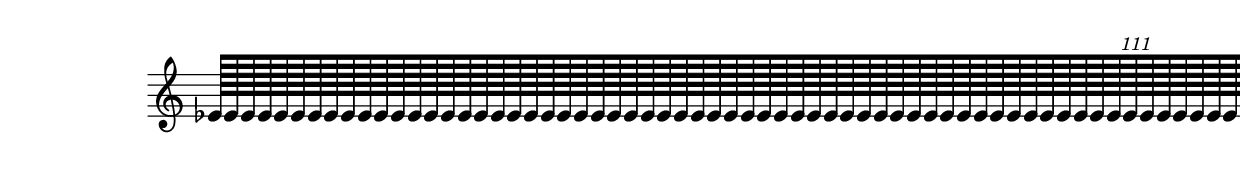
#(ly:set-option 'midi-extension "mid")
\version "2.12.3"
\include "english.ly"
\header{ 
}
%{
ggggggggggggggggggggggggggggggggggggggggggggggggggggggggggggggggggggggggggggggggggggggggggggggggggggggggggggggg
%}
melody = {
\once \override Staff.TimeSignature #'stencil = ##f
\clef treble
\key c 
\major
\cadenzaOn
  \times 32/111{ ef'128[ ef'128 ef'128 ef'128 ef'128 ef'128 ef'128 ef'128 ef'128 ef'128 ef'128 ef'128 ef'128 ef'128 ef'128 ef'128 ef'128 ef'128 ef'128 ef'128 ef'128 ef'128 ef'128 ef'128 ef'128 ef'128 ef'128 ef'128 ef'128 ef'128 ef'128 ef'128 ef'128 ef'128 ef'128 ef'128 ef'128 ef'128 ef'128 ef'128 ef'128 ef'128 ef'128 ef'128 ef'128 ef'128 ef'128 ef'128 ef'128 ef'128 ef'128 ef'128 ef'128 ef'128 ef'128 ef'128 ef'128 ef'128 ef'128 ef'128 ef'128 ef'128 ef'128 ef'128 ef'128 ef'128 ef'128 ef'128 ef'128 ef'128 ef'128 ef'128 ef'128 ef'128 ef'128 ef'128 ef'128 ef'128 ef'128 ef'128 ef'128 ef'128 ef'128 ef'128 ef'128 ef'128 ef'128 ef'128 ef'128 ef'128 ef'128 ef'128 ef'128 ef'128 ef'128 ef'128 ef'128 ef'128 ef'128 ef'128 ef'128 ef'128 ef'128 ef'128 ef'128 ef'128 ef'128 ef'128 ef'128 ef'128 ef'128] }  \bar "" \break 
 }
text = \lyricmode {
                                                                                                               
}
\score{

<<
\new Voice = "one" {
\melody
}
\new Lyrics \lyricsto "one" \text
>>
\layout {
\context {
\Score
}
}
\midi {
\context {
\Score
tempoWholesPerMinute = #(ly:make-moment 200 4)
}
}
}